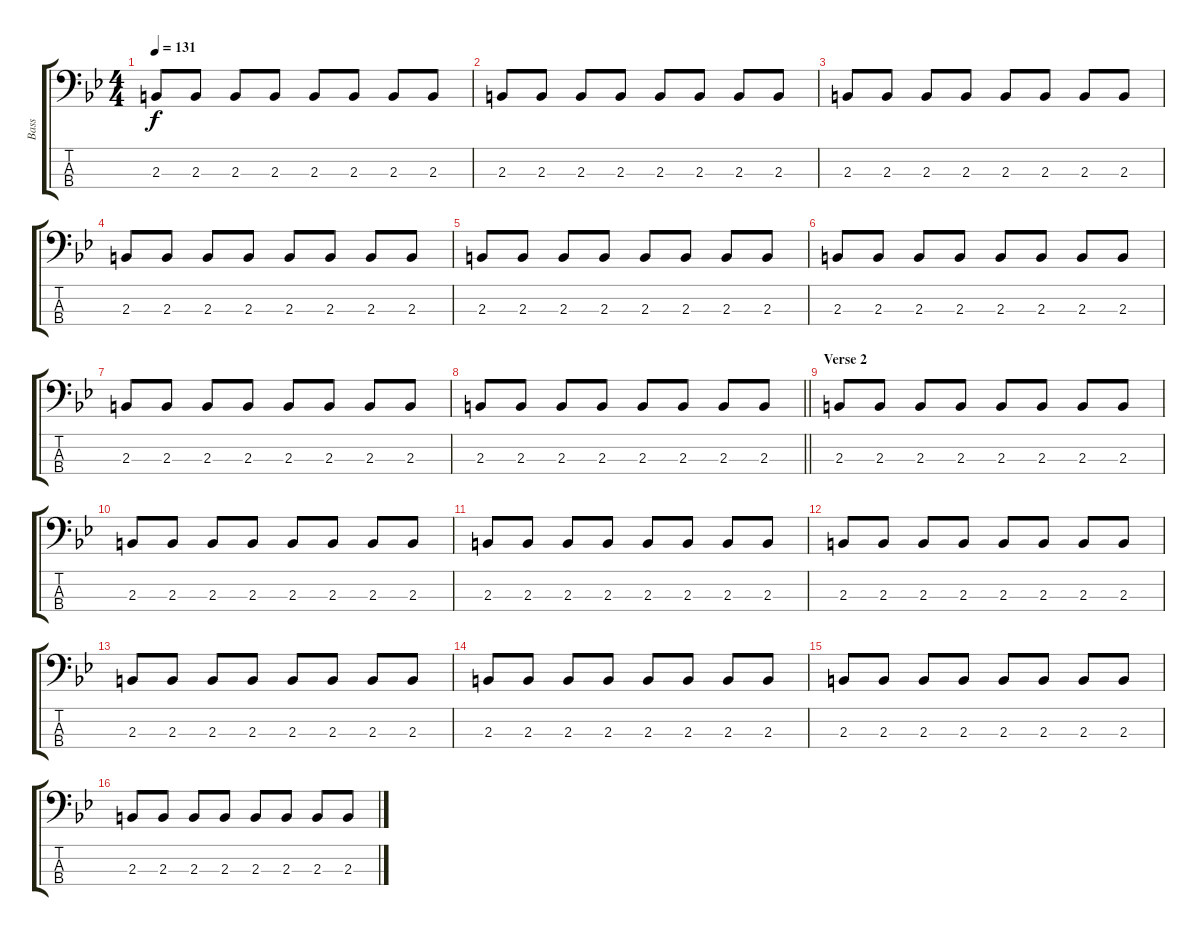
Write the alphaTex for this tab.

\track ("Bass" "Bass") {instrument electricbassfinger}
\staff {score tabs}
\tuning (G2 D2 A1 E1) {hide}
\ts (4 4)
\tempo 131
\clef f4
\ks bb
2.3.8{dy f} 2.3.8 2.3.8 2.3.8 2.3.8 2.3.8 2.3.8 2.3.8 |
2.3.8 2.3.8 2.3.8 2.3.8 2.3.8 2.3.8 2.3.8 2.3.8 |
2.3.8 2.3.8 2.3.8 2.3.8 2.3.8 2.3.8 2.3.8 2.3.8 |
2.3.8 2.3.8 2.3.8 2.3.8 2.3.8 2.3.8 2.3.8 2.3.8 |
2.3.8 2.3.8 2.3.8 2.3.8 2.3.8 2.3.8 2.3.8 2.3.8 |
2.3.8 2.3.8 2.3.8 2.3.8 2.3.8 2.3.8 2.3.8 2.3.8 |
2.3.8 2.3.8 2.3.8 2.3.8 2.3.8 2.3.8 2.3.8 2.3.8 |
\barLineRight lightlight
2.3.8 2.3.8 2.3.8 2.3.8 2.3.8 2.3.8 2.3.8 2.3.8 |
\section ("" "Verse 2")
2.3.8 2.3.8 2.3.8 2.3.8 2.3.8 2.3.8 2.3.8 2.3.8 |
2.3.8 2.3.8 2.3.8 2.3.8 2.3.8 2.3.8 2.3.8 2.3.8 |
2.3.8 2.3.8 2.3.8 2.3.8 2.3.8 2.3.8 2.3.8 2.3.8 |
2.3.8 2.3.8 2.3.8 2.3.8 2.3.8 2.3.8 2.3.8 2.3.8 |
2.3.8 2.3.8 2.3.8 2.3.8 2.3.8 2.3.8 2.3.8 2.3.8 |
2.3.8 2.3.8 2.3.8 2.3.8 2.3.8 2.3.8 2.3.8 2.3.8 |
2.3.8 2.3.8 2.3.8 2.3.8 2.3.8 2.3.8 2.3.8 2.3.8 |
2.3.8 2.3.8 2.3.8 2.3.8 2.3.8 2.3.8 2.3.8 2.3.8
